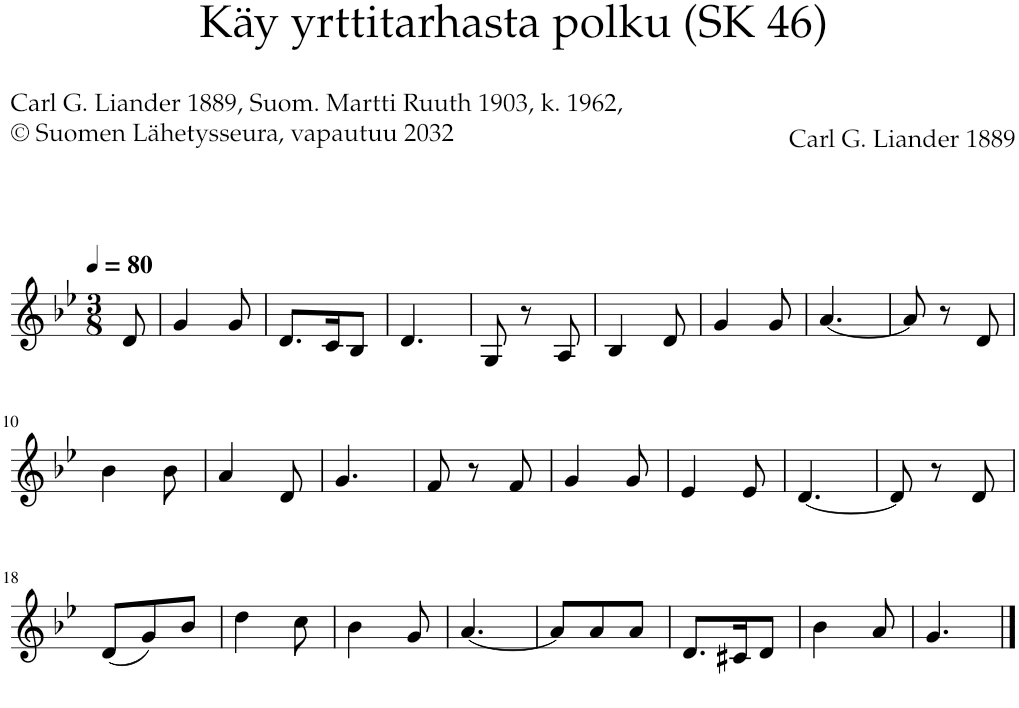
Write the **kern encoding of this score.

**kern
*part1
*staff1
*I"Staff
*clefG2
*k[b-e-]
*M3/8
*MM80
=1
8d/
=2
4g/
8g/
=3
8.d/L
16c/K
8B-/J
=4
4.d/
=5
8G/
8r
8A/
=6
4B-/
8d/
=7
4g/
8g/
=8
[4.a/
=9
8a/]
8r
8d/
!!LO:LB:g=z
=10
4b-\
8b-\
=11
4a/
8d/
=12
4.g/
=13
8f/
8r
8f/
=14
4g/
8g/
=15
4e-/
8e-/
=16
[4.d/
=17
8d/]
8r
8d/
!!LO:LB:g=z
=18
(8d/L
8g/)
8b-/J
=19
4dd\
8cc\
=20
4b-\
8g/
=21
[4.a/
=22
8a/L]
8a/
8a/J
=23
8.d/L
16c#X/K
8d/J
=24
4b-\
8a/
=25
4.g/
==
*-
